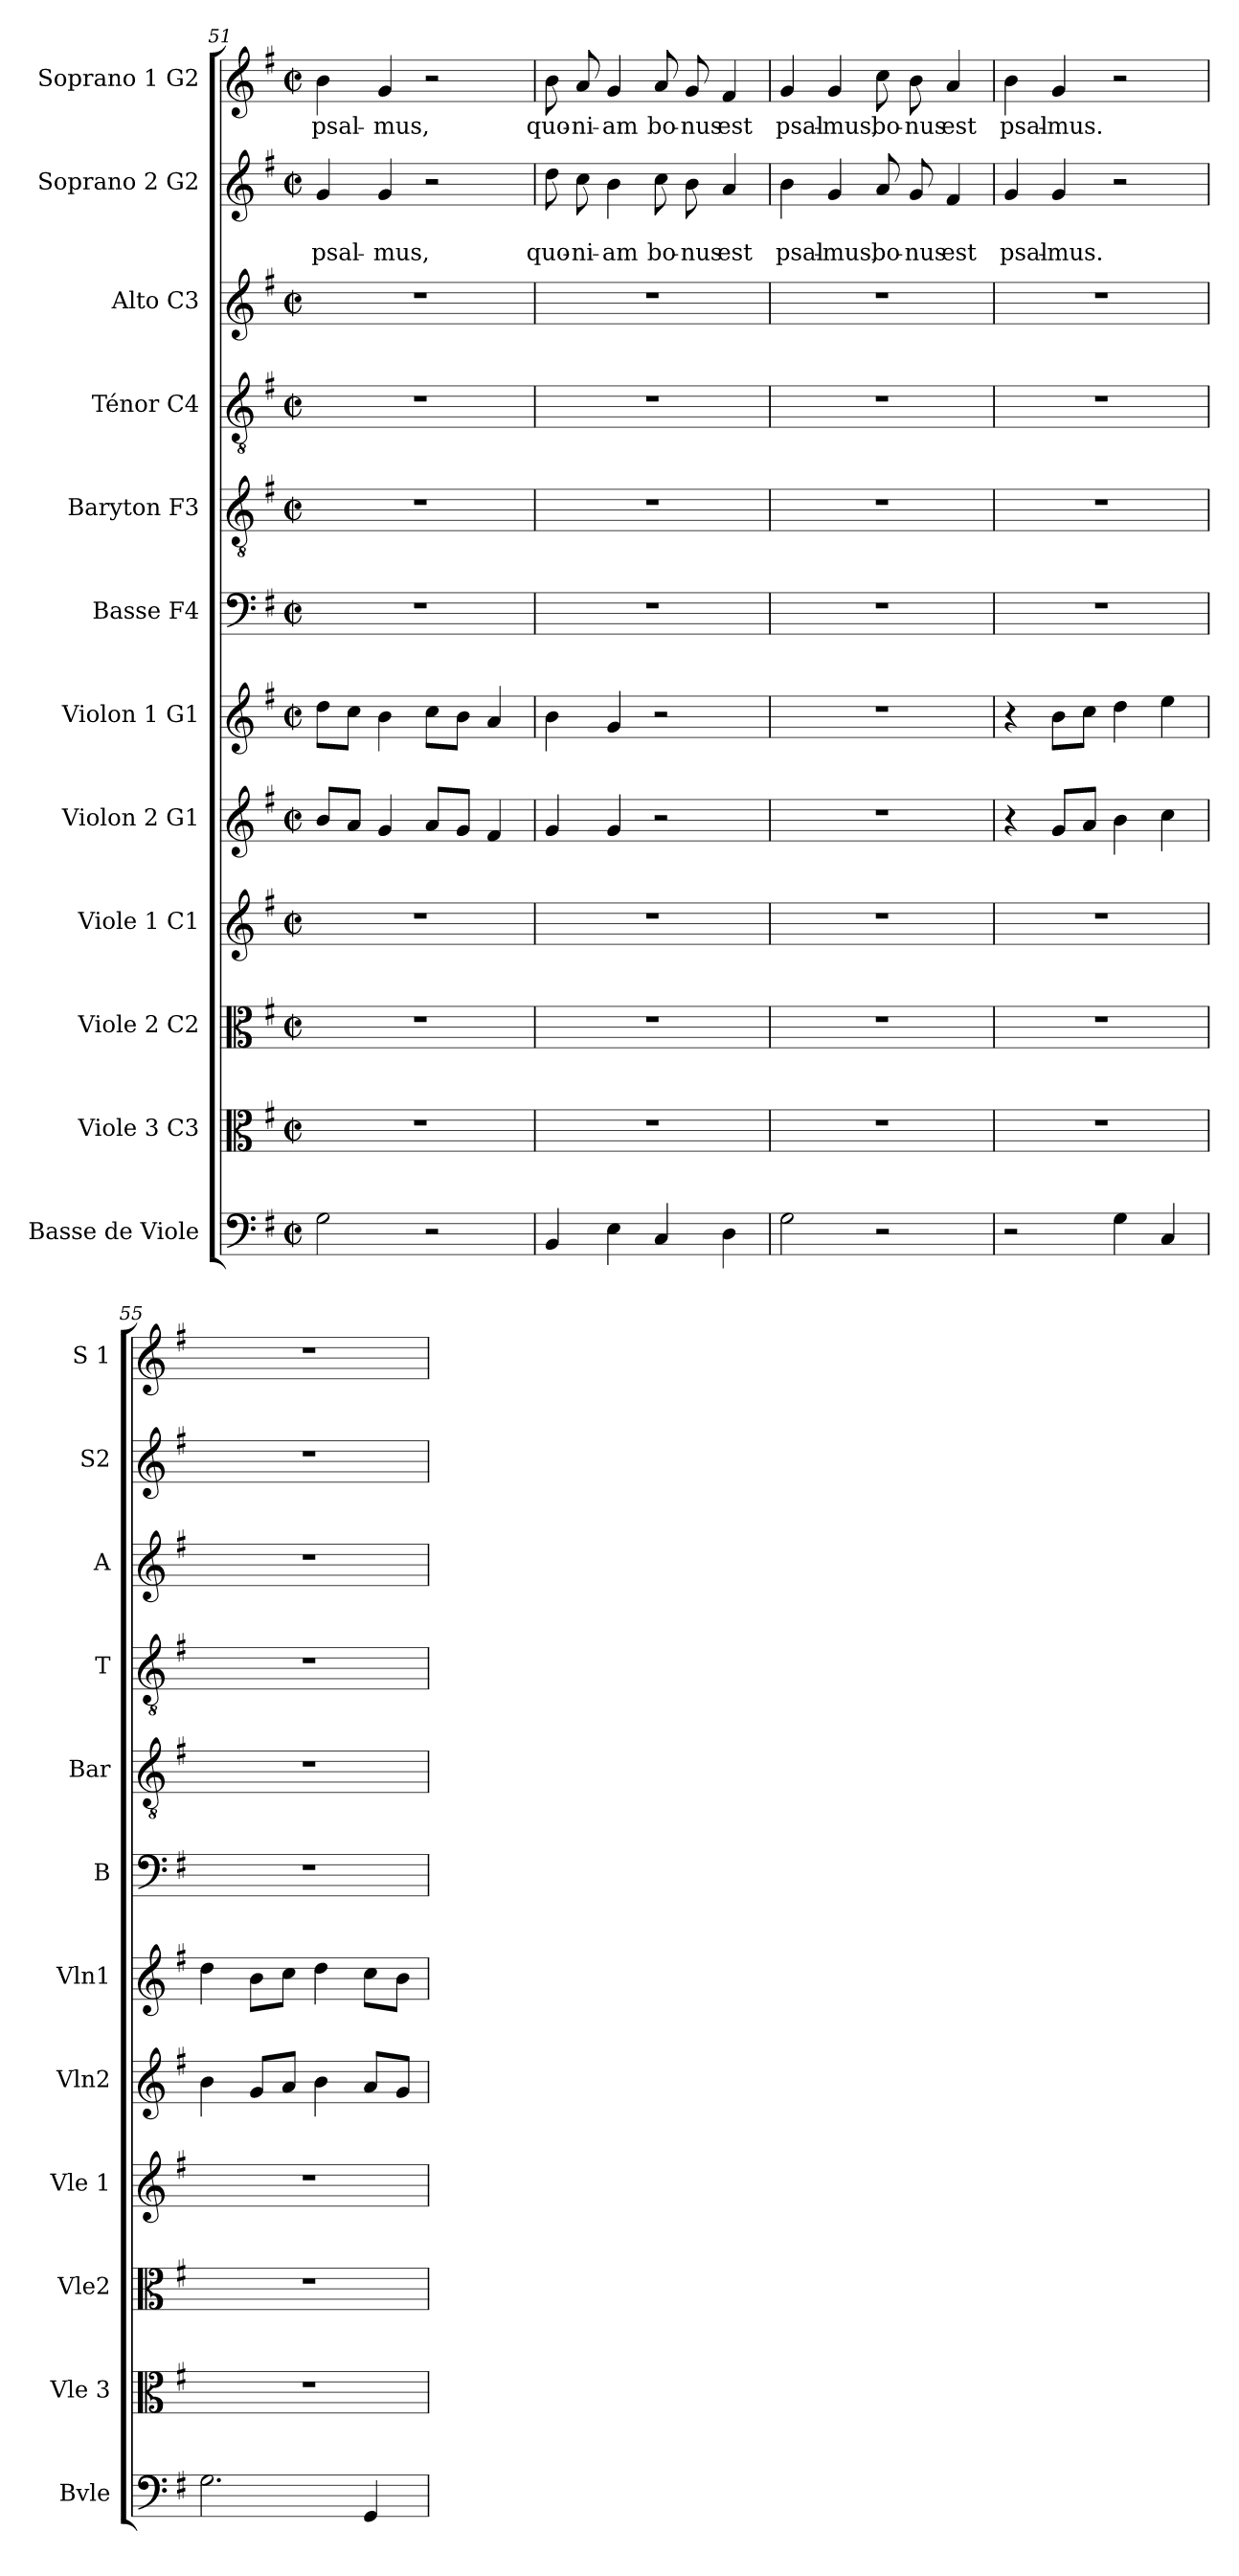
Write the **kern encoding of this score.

**kern	**kern	**kern	**kern	**kern	**kern	**kern	**kern	**kern	**kern	**kern	**text	**text	**kern	**text
*part12	*part11	*part10	*part9	*part8	*part7	*part6	*part5	*part4	*part3	*part2	*part2	*part2	*part1	*part1
*staff12	*staff11	*staff10	*staff9	*staff8	*staff7	*staff6	*staff5	*staff4	*staff3	*staff2	*staff2	*staff2	*staff1	*staff1
*I"Basse de Viole	*I"Viole 3 C3	*I"Viole 2 C2	*I"Viole 1 C1	*I"Violon 2 G1	*I"Violon 1 G1	*I"Basse F4	*I"Baryton F3	*I"Ténor C4	*I"Alto C3	*I"Soprano 2 G2	*	*	*I"Soprano 1 G2	*
*I'Bvle	*I'Vle 3	*I'Vle2	*I'Vle 1	*I'Vln2	*I'Vln1	*I'B	*I'Bar	*I'T	*I'A	*I'S2	*	*	*I'S 1	*
*clefF4	*clefC3	*clefC3	*clefG2	*clefG2	*clefG2	*clefF4	*clefGv2	*clefGv2	*clefG2	*clefG2	*	*	*clefG2	*
*ITrd7c12	*	*	*	*	*	*	*	*	*	*	*	*	*	*
*k[f#]	*k[f#]	*k[f#]	*k[f#]	*k[f#]	*k[f#]	*k[f#]	*k[f#]	*k[f#]	*k[f#]	*k[f#]	*	*	*k[f#]	*
*G:	*G:	*G:	*G:	*G:	*G:	*G:	*G:	*G:	*G:	*G:	*	*	*G:	*
*M2/2	*M2/2	*M2/2	*M2/2	*M2/2	*M2/2	*M2/2	*M2/2	*M2/2	*M2/2	*M2/2	*	*	*M2/2	*
*met(c|)	*met(c|)	*met(c|)	*met(c|)	*met(c|)	*met(c|)	*met(c|)	*met(c|)	*met(c|)	*met(c|)	*met(c|)	*	*	*met(c|)	*
=51	=51	=51	=51	=51	=51	=51	=51	=51	=51	=51	=51	=51	=51	=51
!	!	!	!	!	!	!	!	!	!	!	!	!LO:LY:b	!	!LO:LY:b
2GG\	1r	1r	1r	8b/L	8dd\L	1r	1r	1r	1r	4g/	.	psal-	4b\	psal-
.	.	.	.	8a/J	8cc\J	.	.	.	.	.	.	.	.	.
!	!	!	!	!	!	!	!	!	!	!	!	!LO:LY:b:rj	!	!LO:LY:b:rj
.	.	.	.	4g/	4b\	.	.	.	.	4g/	.	-mus,	4g/	-mus,
2r	.	.	.	8a/L	8cc\L	.	.	.	.	2r	.	.	2r	.
.	.	.	.	8g/J	8b\J	.	.	.	.	.	.	.	.	.
.	.	.	.	4f#/	4a/	.	.	.	.	.	.	.	.	.
=52	=52	=52	=52	=52	=52	=52	=52	=52	=52	=52	=52	=52	=52	=52
!	!	!	!	!	!	!	!	!	!	!	!	!LO:LY:b	!	!LO:LY:b
4BBB/	1r	1r	1r	4g/	4b\	1r	1r	1r	1r	8dd\	.	quo-	8b\	quo-
!	!	!	!	!	!	!	!	!	!	!	!	!LO:LY:b	!	!LO:LY:b
.	.	.	.	.	.	.	.	.	.	8cc\	.	-ni-	8a/	-ni-
!	!	!	!	!	!	!	!	!	!	!	!	!LO:LY:b:rj	!	!LO:LY:b:rj
4EE\	.	.	.	4g/	4g/	.	.	.	.	4b\	.	-am	4g/	-am
!	!	!	!	!	!	!	!	!	!	!	!	!LO:LY:b	!	!LO:LY:b
4CC/	.	.	.	2r	2r	.	.	.	.	8cc\	.	bo-	8a/	bo-
!	!	!	!	!	!	!	!	!	!	!	!	!LO:LY:b:rj	!	!LO:LY:b:rj
.	.	.	.	.	.	.	.	.	.	8b\	.	-nus	8g/	-nus
!	!	!	!	!	!	!	!	!	!	!	!	!LO:LY:b	!	!LO:LY:b
4DD\	.	.	.	.	.	.	.	.	.	4a/	.	est	4f#/	est
=53	=53	=53	=53	=53	=53	=53	=53	=53	=53	=53	=53	=53	=53	=53
!	!	!	!	!	!	!	!	!	!	!	!	!LO:LY:b	!	!LO:LY:b
2GG\	1r	1r	1r	1r	1r	1r	1r	1r	1r	4b\	.	psal-	4g/	psal-
!	!	!	!	!	!	!	!	!	!	!	!	!LO:LY:b:rj	!	!LO:LY:b:rj
.	.	.	.	.	.	.	.	.	.	4g/	.	-mus,	4g/	-mus,
!	!	!	!	!	!	!	!	!	!	!	!	!LO:LY:b	!	!LO:LY:b
2r	.	.	.	.	.	.	.	.	.	8a/	.	bo-	8cc\	bo-
!	!	!	!	!	!	!	!	!	!	!	!	!LO:LY:b:rj	!	!LO:LY:b:rj
.	.	.	.	.	.	.	.	.	.	8g/	.	-nus	8b\	-nus
!	!	!	!	!	!	!	!	!	!	!	!	!LO:LY:b	!	!LO:LY:b
.	.	.	.	.	.	.	.	.	.	4f#/	.	est	4a/	est
=54	=54	=54	=54	=54	=54	=54	=54	=54	=54	=54	=54	=54	=54	=54
!	!	!	!	!	!	!	!	!	!	!	!	!LO:LY:b	!	!LO:LY:b
2r	1r	1r	1r	4r	4r	1r	1r	1r	1r	4g/	.	psal-	4b\	psal-
!	!	!	!	!	!	!	!	!	!	!	!	!LO:LY:b:rj	!	!LO:LY:b:rj
.	.	.	.	8g/L	8b\L	.	.	.	.	4g/	.	-mus.	4g/	-mus.
.	.	.	.	8a/J	8cc\J	.	.	.	.	.	.	.	.	.
4GG\	.	.	.	4b\	4dd\	.	.	.	.	2r	.	.	2r	.
4CC/	.	.	.	4cc\	4ee\	.	.	.	.	.	.	.	.	.
!!LO:LB:g=z
=55	=55	=55	=55	=55	=55	=55	=55	=55	=55	=55	=55	=55	=55	=55
2.GG\	1r	1r	1r	4b\	4dd\	1r	1r	1r	1r	1r	.	.	1r	.
.	.	.	.	8g/L	8b\L	.	.	.	.	.	.	.	.	.
.	.	.	.	8a/J	8cc\J	.	.	.	.	.	.	.	.	.
.	.	.	.	4b\	4dd\	.	.	.	.	.	.	.	.	.
4GGG/	.	.	.	8a/L	8cc\L	.	.	.	.	.	.	.	.	.
.	.	.	.	8g/J	8b\J	.	.	.	.	.	.	.	.	.
=	=	=	=	=	=	=	=	=	=	=	=	=	=	=
*-	*-	*-	*-	*-	*-	*-	*-	*-	*-	*-	*-	*-	*-	*-
